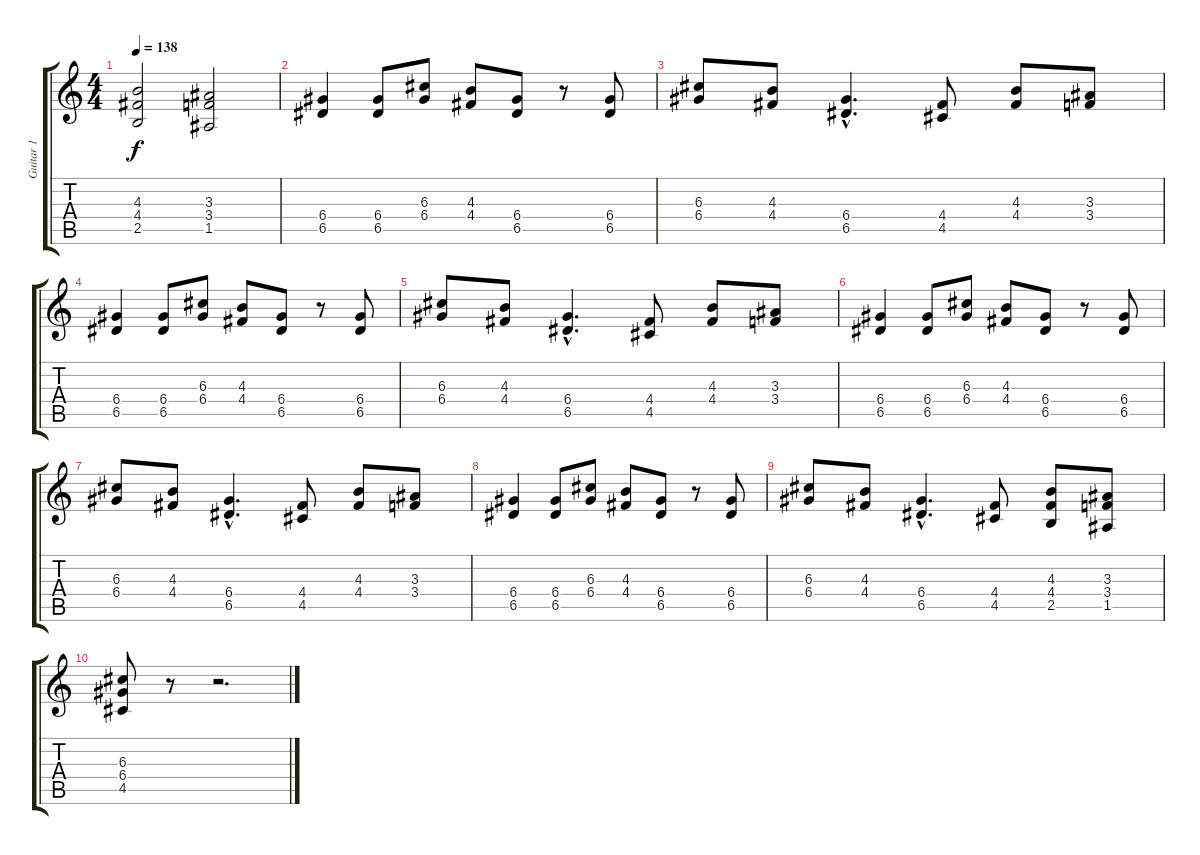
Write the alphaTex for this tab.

\track ("Guitar 1" "Guitar 1") {instrument overdrivenguitar}
\staff {score tabs}
\tuning (E4 B3 G3 D3 A2 E2) {hide}
\ts (4 4)
\tempo 138
\clef g2
\ks c
(4.3 4.4 2.5).2{dy f} (3.3 3.4 1.5).2 |
(6.4 6.5).4 (6.4 6.5).8 (6.3 6.4).8 (4.3 4.4).8 (6.4 6.5).8 r.8 (6.4 6.5).8 |
(6.3 6.4).8 (4.3 4.4).8 (6.4{hac} 6.5{hac}).4{d} (4.4 4.5).8 (4.3 4.4).8 (3.3 3.4).8 |
(6.4 6.5).4 (6.4 6.5).8 (6.3 6.4).8 (4.3 4.4).8 (6.4 6.5).8 r.8 (6.4 6.5).8 |
(6.3 6.4).8 (4.3 4.4).8 (6.4{hac} 6.5{hac}).4{d} (4.4 4.5).8 (4.3 4.4).8 (3.3 3.4).8 |
(6.4 6.5).4 (6.4 6.5).8 (6.3 6.4).8 (4.3 4.4).8 (6.4 6.5).8 r.8 (6.4 6.5).8 |
(6.3 6.4).8 (4.3 4.4).8 (6.4{hac} 6.5{hac}).4{d} (4.4 4.5).8 (4.3 4.4).8 (3.3 3.4).8 |
(6.4 6.5).4 (6.4 6.5).8 (6.3 6.4).8 (4.3 4.4).8 (6.4 6.5).8 r.8 (6.4 6.5).8 |
(6.3 6.4).8 (4.3 4.4).8 (6.4{hac} 6.5{hac}).4{d} (4.4 4.5).8 (4.3 4.4 2.5).8 (3.3 3.4 1.5).8 |
(6.3 6.4 4.5).8 r.8 r.2{d}
